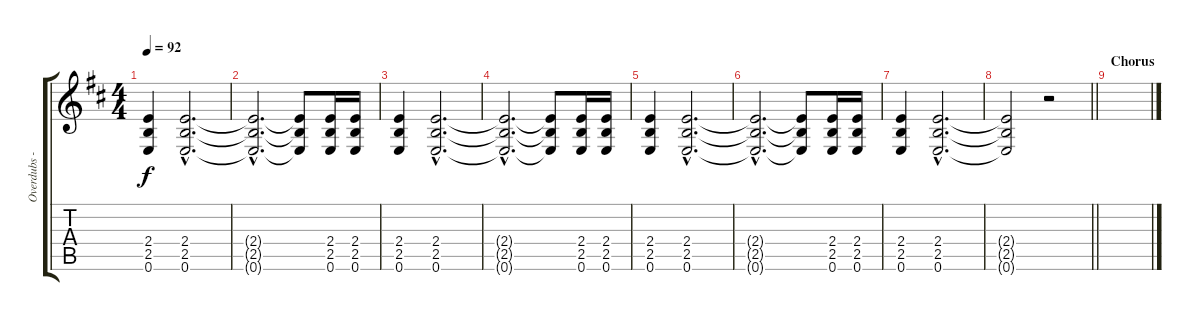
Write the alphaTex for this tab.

\track ("Overdubs - Chris Caffery" "Overdubs -") {instrument distortionguitar}
\staff {score tabs}
\tuning (E4 B3 G3 D3 A2 E2) {hide}
\ts (4 4)
\tempo 92
\clef g2
\ks d
(2.4 2.5 0.6).4{dy f} (2.4{hac} 2.5{hac} 0.6{hac}).2{d} |
(2.4{hac t} 2.5{hac t} 0.6{hac t}).2{d} (2.4{t} 2.5{t} 0.6{t}).8 (2.4 2.5 0.6).16 (2.4 2.5 0.6).16 |
(2.4 2.5 0.6).4 (2.4{hac} 2.5{hac} 0.6{hac}).2{d} |
(2.4{hac t} 2.5{hac t} 0.6{hac t}).2{d} (2.4{t} 2.5{t} 0.6{t}).8 (2.4 2.5 0.6).16 (2.4 2.5 0.6).16 |
(2.4 2.5 0.6).4 (2.4{hac} 2.5{hac} 0.6{hac}).2{d} |
(2.4{hac t} 2.5{hac t} 0.6{hac t}).2{d} (2.4{t} 2.5{t} 0.6{t}).8 (2.4 2.5 0.6).16 (2.4 2.5 0.6).16 |
(2.4 2.5 0.6).4 (2.4{hac} 2.5{hac} 0.6{hac}).2{d} |
\barLineRight lightlight
(2.4{t} 2.5{t} 0.6{t}).2 r.2 |
\section ("" "Chorus")
